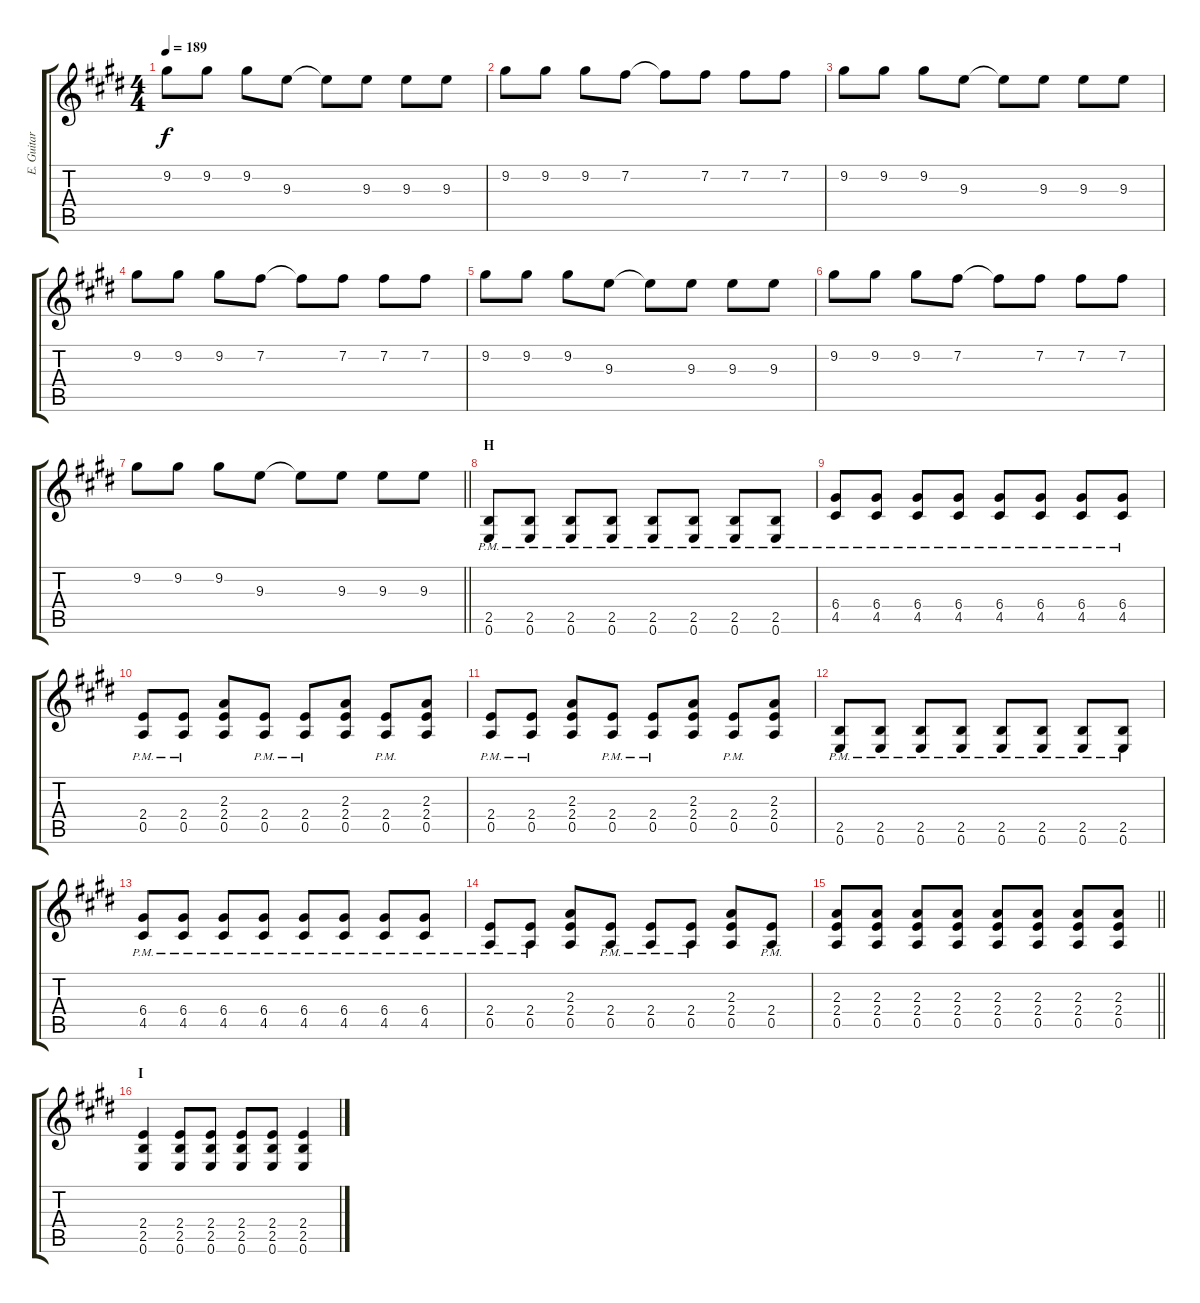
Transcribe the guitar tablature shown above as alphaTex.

\track ("E. Guitar I" "E. Guitar ") {instrument overdrivenguitar}
\staff {score tabs}
\tuning (E4 B3 G3 D3 A2 E2) {hide}
\ts (4 4)
\tempo 189
\clef g2
\ks e
9.2.8{dy f} 9.2.8 9.2.8 9.3.8 9.3{t}.8 9.3.8 9.3.8 9.3.8 |
9.2.8 9.2.8 9.2.8 7.2.8 7.2{t}.8 7.2.8 7.2.8 7.2.8 |
9.2.8 9.2.8 9.2.8 9.3.8 9.3{t}.8 9.3.8 9.3.8 9.3.8 |
9.2.8 9.2.8 9.2.8 7.2.8 7.2{t}.8 7.2.8 7.2.8 7.2.8 |
9.2.8 9.2.8 9.2.8 9.3.8 9.3{t}.8 9.3.8 9.3.8 9.3.8 |
9.2.8 9.2.8 9.2.8 7.2.8 7.2{t}.8 7.2.8 7.2.8 7.2.8 |
\barLineRight lightlight
9.2.8 9.2.8 9.2.8 9.3.8 9.3{t}.8 9.3.8 9.3.8 9.3.8 |
\section ("" "H")
(2.5{pm} 0.6{pm}).8 (2.5{pm} 0.6{pm}).8 (2.5{pm} 0.6{pm}).8 (2.5{pm} 0.6{pm}).8 (2.5{pm} 0.6{pm}).8 (2.5{pm} 0.6{pm}).8 (2.5{pm} 0.6{pm}).8 (2.5{pm} 0.6{pm}).8 |
(6.4{pm} 4.5{pm}).8 (6.4{pm} 4.5{pm}).8 (6.4{pm} 4.5{pm}).8 (6.4{pm} 4.5{pm}).8 (6.4{pm} 4.5{pm}).8 (6.4{pm} 4.5{pm}).8 (6.4{pm} 4.5{pm}).8 (6.4{pm} 4.5{pm}).8 |
(2.4{pm} 0.5{pm}).8 (2.4{pm} 0.5{pm}).8 (2.3 2.4 0.5).8 (2.4{pm} 0.5{pm}).8 (2.4{pm} 0.5{pm}).8 (2.3 2.4 0.5).8 (2.4{pm} 0.5{pm}).8 (2.3 2.4 0.5).8 |
(2.4{pm} 0.5{pm}).8 (2.4{pm} 0.5{pm}).8 (2.3 2.4 0.5).8 (2.4{pm} 0.5{pm}).8 (2.4{pm} 0.5{pm}).8 (2.3 2.4 0.5).8 (2.4{pm} 0.5{pm}).8 (2.3 2.4 0.5).8 |
(2.5{pm} 0.6{pm}).8 (2.5{pm} 0.6{pm}).8 (2.5{pm} 0.6{pm}).8 (2.5{pm} 0.6{pm}).8 (2.5{pm} 0.6{pm}).8 (2.5{pm} 0.6{pm}).8 (2.5{pm} 0.6{pm}).8 (2.5{pm} 0.6{pm}).8 |
(6.4{pm} 4.5{pm}).8 (6.4{pm} 4.5{pm}).8 (6.4{pm} 4.5{pm}).8 (6.4{pm} 4.5{pm}).8 (6.4{pm} 4.5{pm}).8 (6.4{pm} 4.5{pm}).8 (6.4{pm} 4.5{pm}).8 (6.4{pm} 4.5{pm}).8 |
(2.4{pm} 0.5{pm}).8 (2.4{pm} 0.5{pm}).8 (2.3 2.4 0.5).8 (2.4{pm} 0.5{pm}).8 (2.4{pm} 0.5{pm}).8 (2.4{pm} 0.5{pm}).8 (2.3 2.4 0.5).8 (2.4{pm} 0.5{pm}).8 |
\barLineRight lightlight
(2.3 2.4 0.5).8 (2.3 2.4 0.5).8 (2.3 2.4 0.5).8 (2.3 2.4 0.5).8 (2.3 2.4 0.5).8 (2.3 2.4 0.5).8 (2.3 2.4 0.5).8 (2.3 2.4 0.5).8 |
\section ("" "I")
(2.4 2.5 0.6).4 (2.4 2.5 0.6).8 (2.4 2.5 0.6).8 (2.4 2.5 0.6).8 (2.4 2.5 0.6).8 (2.4 2.5 0.6).4
